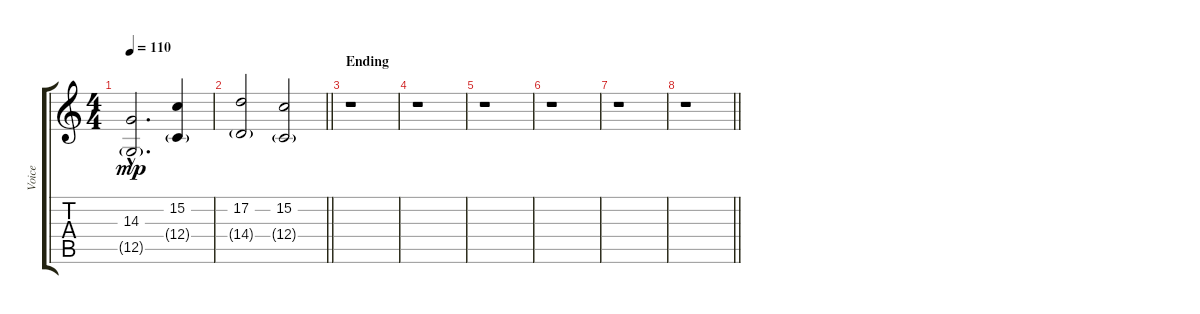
\track ("Voice" "Voice") {instrument tenorsax}
\staff {score tabs}
\tuning (D4 A3 F3 C3 G2 D2) {hide}
\ts (4 4)
\tempo 110
\clef g2
\ks c
(14.3{hac} 12.5{g hac}).2{d dy mp} (15.2 12.4{g}).4 |
\barLineRight lightlight
(17.2 14.4{g}).2 (15.2 12.4{g}).2 |
\section ("" "Ending")
r.1 |
r.1 |
r.1 |
r.1 |
r.1 |
\barLineRight lightlight
r.1
